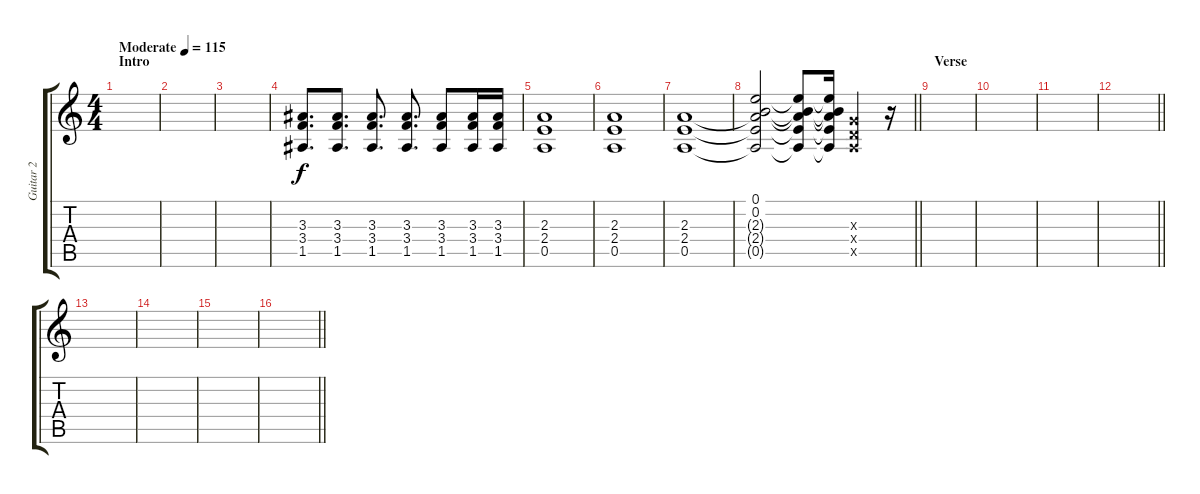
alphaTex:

\track ("Guitar 2" "Guitar 2") {instrument distortionguitar}
\staff {score tabs}
\tuning (E4 B3 G3 D3 A2 E2) {hide}
\ts (4 4)
\section ("" "Intro")
\tempo (115 "Moderate")
\clef g2
\ks c
|
|
|
(3.3 3.4 1.5).8{d} (3.3 3.4 1.5).8{d} (3.3 3.4 1.5).8{d} (3.3 3.4 1.5).8{d} (3.3 3.4 1.5).8 (3.3 3.4 1.5).16 (3.3 3.4 1.5).16 |
(2.3 2.4 0.5).1 |
(2.3 2.4 0.5).1 |
(2.3 2.4 0.5).1 |
\barLineRight lightlight
(0.1 0.2 2.3{t} 2.4{t} 0.5{t}).2 (0.1{t} 0.2{t} 2.3{t} 2.4{t} 0.5{t}).8 (0.1{t} 0.2{t} 2.3{t} 2.4{t} 0.5{t}).16 (0.3{x} 0.4{x} 0.5{x}).4 r.16 |
\section ("" "Verse")
|
|
|
\barLineRight lightlight
|
|
|
|
\barLineRight lightlight
